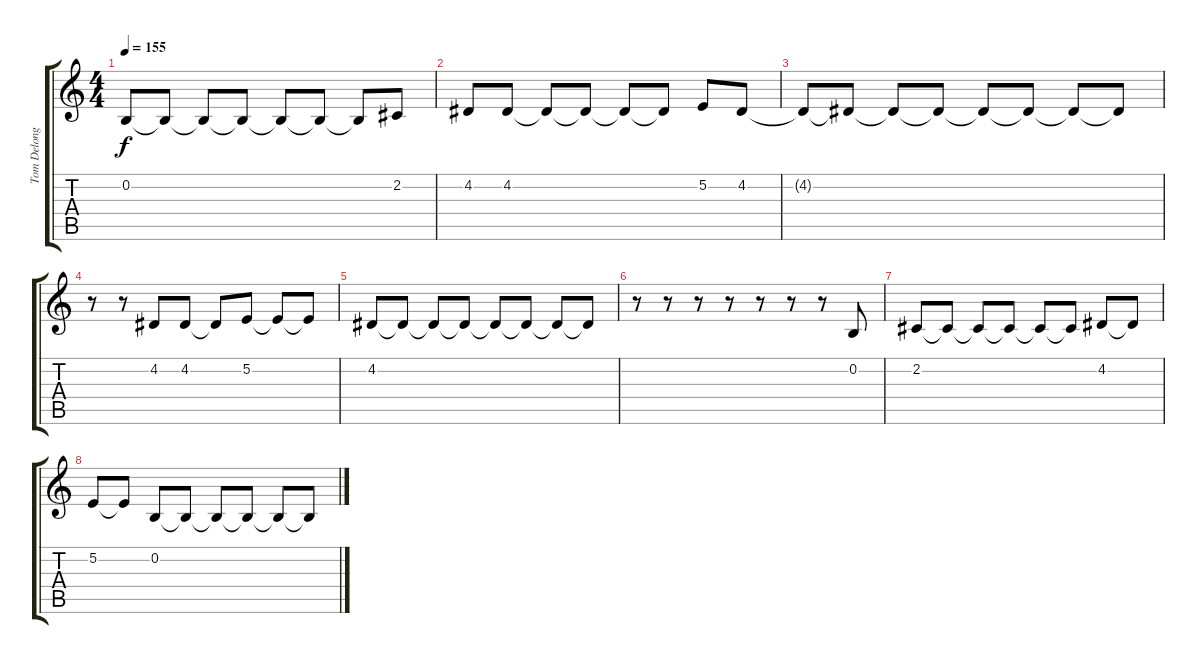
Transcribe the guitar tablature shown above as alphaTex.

\track ("Tom Delonge - Vocal" "Tom Delong") {instrument clarinet}
\staff {score tabs}
\tuning (E4 B3 G3 D3 A2 E2) {hide}
\ts (4 4)
\tempo 155
\clef g2
\ks c
0.2{t}.8{dy f} 0.2{t}.8 0.2{t}.8 0.2{t}.8 0.2{t}.8 0.2{t}.8 0.2{t}.8 2.2.8 |
4.2.8 4.2.8 4.2{t}.8 4.2{t}.8 4.2{t}.8 4.2{t}.8 5.2.8 4.2.8 |
4.2{t}.8 4.2{t}.8 4.2{t}.8 4.2{t}.8 4.2{t}.8 4.2{t}.8 4.2{t}.8 4.2{t}.8 |
r.8 r.8 4.2.8 4.2.8 4.2{t}.8 5.2.8 5.2{t}.8 5.2{t}.8 |
4.2.8 4.2{t}.8 4.2{t}.8 4.2{t}.8 4.2{t}.8 4.2{t}.8 4.2{t}.8 4.2{t}.8 |
r.8 r.8 r.8 r.8 r.8 r.8 r.8 0.2.8 |
2.2.8 2.2{t}.8 2.2{t}.8 2.2{t}.8 2.2{t}.8 2.2{t}.8 4.2.8 4.2{t}.8 |
5.2.8 5.2{t}.8 0.2.8 0.2{t}.8 0.2{t}.8 0.2{t}.8 0.2{t}.8 0.2{t}.8
